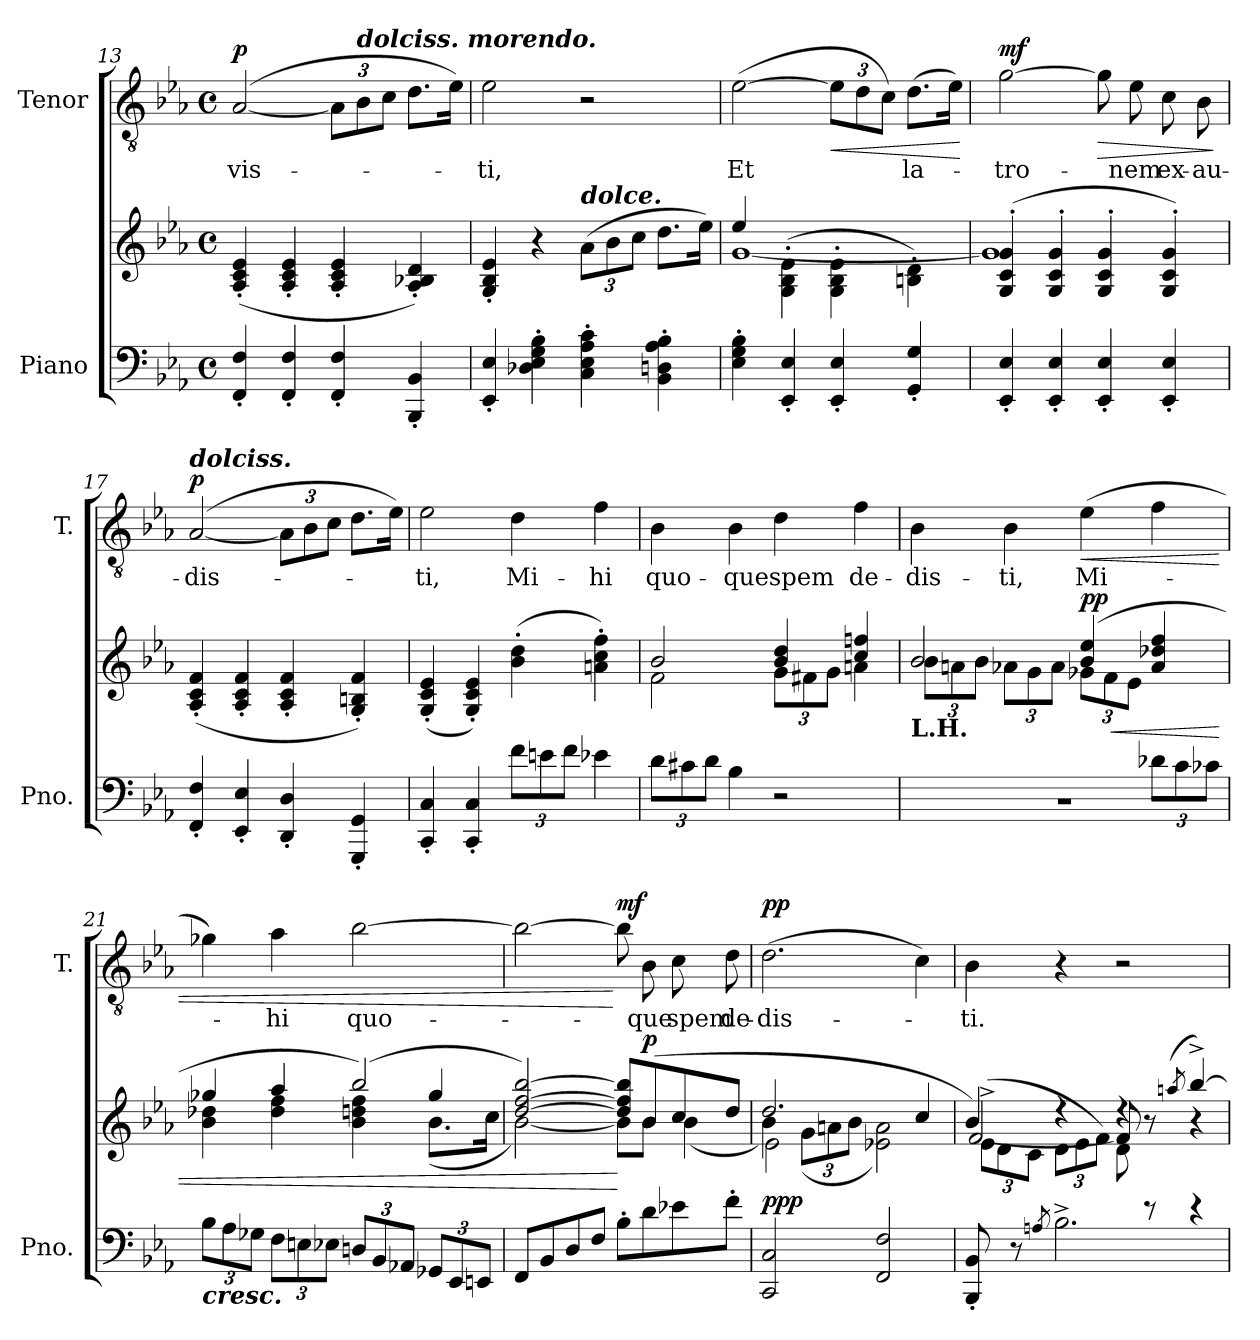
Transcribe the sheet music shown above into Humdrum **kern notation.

**kern	**kern	**dynam	**kern	**text	**dynam
*part2	*part2	*part2	*part1	*part1	*part1
*staff3	*staff2	*staff2/3	*staff1	*staff1	*staff1
*I"Piano	*	*	*I"Tenor	*	*
*I'Pno.	*	*	*I'T.	*	*
*clefF4	*clefG2	*	*clefGv2	*	*
*k[b-e-a-]	*k[b-e-a-]	*	*k[b-e-a-]	*	*
*M4/4	*M4/4	*	*M4/4	*	*
*met(c)	*met(c)	*	*met(c)	*	*
=13	=13	=13	=13	=13	=13
!	!	!	!	!	!LO:DY:a
4FF/' 4F/'	(4A-/' 4c/' 4e-/'	.	([2A-/	-vis-	p
4FF/' 4F/'	4A-/' 4c/' 4e-/'	.	.	.	.
*	*	*	*Xbrackettup	*	*
4FF/' 4F/'	4A-/' 4c/' 4e-/'	.	12A-\L]	.	.
!	!	!	!LO:TX:a:Bi:t=dolciss. morendo.	!	!
.	.	.	12B-\	.	.
.	.	.	12c\J	.	.
4BBB-/' 4BB-/'	4A-/' 4B-X/' 4d/')	.	8.d\L	.	.
.	.	.	16e-\Jk)	.	.
=14	=14	=14	=14	=14	=14
4EE-/' 4E-/'	4G/' 4B-/' 4e-/'	.	2e-\	-ti,	.
4D-X\' 4E-\' 4G\' 4B-\'	4r	.	.	.	.
*	*Xbrackettup	*	*	*	*
!	!LO:TX:a:Bi:t=dolce.	!	!	!	!
4C\' 4E-\' 4A-\' 4c\'	(12a-\L	.	2r	.	.
.	12b-\	.	.	.	.
.	12cc\J	.	.	.	.
4BB-\' 4Dn\' 4A-\' 4B-\'	8.dd\L	.	.	.	.
.	16ee-\Jk)	.	.	.	.
!!LO:LB:g=z
=15	=15	=15	=15	=15	=15
*	*^	*	*	*	*
4E-\' 4G\' 4B-\'	4ee-/	[1g	.	([2e-\	Et	.
4EE-/' 4E-/'	(4G\' 4B-\' 4e-\'	.	.	.	.	.
!	!	!	!	!	!	!LO:HP:b
4EE-/' 4E-/'	4G\' 4B-\' 4e-\'	.	.	12e-\L]	.	<
.	.	.	.	12d\	.	.
.	.	.	.	12c\J)	.	.
4GG/' 4G/'	4Bn\' 4d\')	.	.	(8.d\L	la-	.
.	.	.	.	16e-\Jk)	.	.
*	*v	*v	*	*	*	*
.	.	.	.	.	[
=16	=16	=16	=16	=16	=16
*	*^	*	*	*	*
!	!	!	!	!	!	!LO:DY:a
4EE-/' 4E-/'	(4G/' 4c/' 4g/'	1g]	.	[2g\	-tro-	mf
4EE-/' 4E-/'	4G/' 4c/' 4g/'	.	.	.	.	.
!	!	!	!	!	!	!LO:HP:b
4EE-/' 4E-/'	4G/' 4c/' 4g/'	.	.	8g\]	.	>
.	.	.	.	8e-\	-nem	.
4EE-/' 4E-/'	4G/' 4c/' 4g/')	.	.	8c\	ex-	.
.	.	.	.	8B-\	-au-	.
*	*v	*v	*	*	*	*
.	.	.	.	.	]
=17	=17	=17	=17	=17	=17
!	!	!	!LO:TX:a:Bi:t=dolciss.	!	!
!	!	!	!	!	!LO:DY:a
4FF/' 4F/'	(4A-/' 4c/' 4f/'	.	([2A-/	-dis-	p
4EE-/' 4E-/'	4A-/' 4c/' 4f/'	.	.	.	.
4DD/' 4D/'	4A-/' 4c/' 4f/'	.	12A-\L]	.	.
.	.	.	12B-\	.	.
.	.	.	12c\J	.	.
4GGG/' 4GG/'	4G/' 4Bn/' 4f/')	.	8.d\L	.	.
.	.	.	16e-\Jk)	.	.
=18	=18	=18	=18	=18	=18
4CC/' 4C/'	(4G/' 4c/' 4e-/'	.	2e-\	-ti,	.
4CC/' 4C/'	4G/' 4c/' 4e-/')	.	.	.	.
*Xbrackettup	*	*	*	*	*
12f\L	(4b-\' 4dd\'	.	4d\	Mi-	.
12en\	.	.	.	.	.
12f\J	.	.	.	.	.
4e-X\	4an\' 4cc\' 4ff\')	.	4f\	-hi	.
!!LO:PB:g=z
=19	=19	=19	=19	=19	=19
*	*^	*	*	*	*
12d\L	2b-/	2f\	.	4B-\	quo-	.
12c#X\	.	.	.	.	.	.
12d\J	.	.	.	.	.	.
4B-\	.	.	.	4B-\	-que	.
2r	4b-/ 4dd/	12g\L	.	4d\	spem	.
.	.	12f#X\	.	.	.	.
.	.	12g\J	.	.	.	.
.	4cc/ 4ffn/	4an\	.	4f\	de-	.
=20	=20	=20	=20	=20	=20	=20
*^	*	*	*	*	*	*
!	!	!LO:TX:b:B:t=L.H.	!	!	!	!	!
2.ryy	1r	2b-/	12b-\L	.	4B-\	-dis-	.
.	.	.	12an\	.	.	.	.
.	.	.	12b-\J	.	.	.	.
.	.	.	12a-X\L	.	4B-\	-ti,	.
.	.	.	12g\	.	.	.	.
.	.	.	12a-\J	.	.	.	.
!	!	!	!	!LO:HP:b	!	!	!LO:HP:b
!	!	!	!	!LO:DY:n=1:a	!	!	!
.	.	(4b-/ 4ee-/	12g-X\L	< pp	(4e-\	Mi-	<
.	.	.	12f\	.	.	.	.
.	.	.	(12e-\J	.	.	.	.
12d-X\L)	.	4a-/ 4dd-X/ 4ff/	4ryy	.	4f\	.	.
12c\	.	.	.	.	.	.	.
12c-X\J	.	.	.	.	.	.	.
*v	*v	*	*	*	*	*	*
=21	=21	=21	=21	=21	=21	=21
*	*	*^	*	*	*	*
!LO:TX:b:Bi:t=cresc.	!	!	!	!	!	!	!
12B-\L	4gg-X/	4b-\ 4dd-X\	2.ryy	.	4g-X\)	.	.
12A-\	.	.	.	.	.	.	.
12G-X\J	.	.	.	.	.	.	.
12F\L	4aa-/	4dd-\ 4ff\	.	.	4a-\	-hi	.
12En\	.	.	.	.	.	.	.
12E-X\J	.	.	.	.	.	.	.
12Dn/L	(2bb-/)	4b-\ 4ddn\ 4ff\	.	.	[2b-\	quo-	.
12BB-/	.	.	.	.	.	.	.
12AA-X/J	.	.	.	.	.	.	.
12GG-X/L	.	(8.b-\L	4gg-/	.	.	.	.
12EE-/	.	.	.	.	.	.	.
12EEn/J	.	.	.	.	.	.	.
.	.	16cc\Jk	.	.	.	.	.
*	*	*v	*v	*	*	*	*
!!LO:LB:g=z
=22	=22	=22	=22	=22	=22	=22
8FF/L	[2dd/ [2ff/ [2bb-/)	[2b-\)	.	2b-\_	.	.
8BB-/	.	.	.	.	.	.
8D/	.	.	.	.	.	.
8F/J	.	.	.	.	.	.
!	!	!	!	!	!	!LO:DY:n=1:a
8B-'\L	8dd/] 8ff/] 8bb-/]L	8b-\L]	[	8b-\]	.	[ mf
!	!	!	!LO:DY:a	!	!	!
8d\	(8b-/	8b-\J	p	8B-\	-que	.
8e-X\	8cc/	(4b-\	.	8c\	spem	.
8f'\J	8dd/J	.	.	8d\	de-	.
=23	=23	=23	=23	=23	=23	=23
*	*	*^	*	*	*	*
!	!	!	!	!LO:DY:a=2	!	!	!LO:DY:a
2CC/ 2C/	2.dd/	4b-\)	2e-\	ppp	(2.d\	-dis-	pp
.	.	(12g\L	.	.	.	.	.
.	.	12an\	.	.	.	.	.
.	.	12b-\J	.	.	.	.	.
2FF/ 2F/	.	2e-X\ 2a\)	2ryy	.	.	.	.
.	4cc/	.	.	.	4c\)	.	.
=24	=24	=24	=24	=24	=24	=24	=24
8BBB-/' 8BB-/'	4b-/)	[2f/	(12e-^\L	.	4B-\	-ti.	.
.	.	.	12d\	.	.	.	.
8r	.	.	.	.	.	.	.
.	.	.	12c\J	.	.	.	.
8qAn/	.	.	.	.	.	.	.
2.B-^\	4rdd	.	12d\L	.	4r	.	.
.	.	.	12e-\	.	.	.	.
.	.	.	12f\J)	.	.	.	.
.	4rdd	8f/]	8d\	.	2r	.	.
.	.	8r	8rGG	.	.	.	.
.	(8qaan/	.	.	.	.	.	.
.	[4bb-^/)	4r	4rGG	.	.	.	.
*	*v	*v	*v	*	*	*	*
=	=	=	=	=	=
*-	*-	*-	*-	*-	*-
